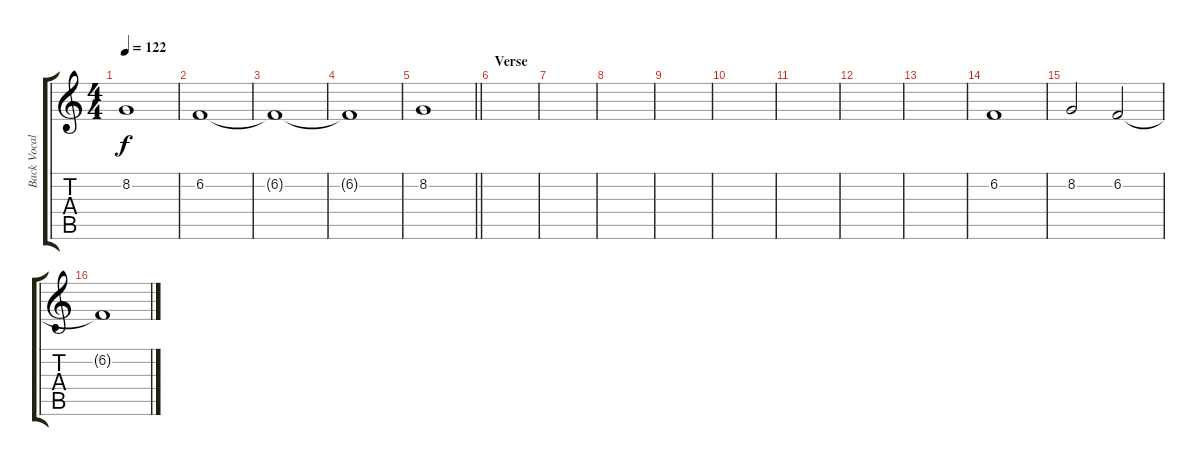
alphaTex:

\track ("Back Vocals" "Back Vocal") {instrument tenorsax}
\staff {score tabs}
\tuning (E4 B3 G3 D3 A2 E2) {hide}
\ts (4 4)
\tempo 122
\clef g2
\ks c
8.2.1{dy f} |
6.2.1 |
6.2{t}.1 |
6.2{t}.1 |
\barLineRight lightlight
8.2.1 |
\section ("" "Verse")
|
|
|
|
|
|
|
|
6.2.1 |
8.2.2 6.2.2 |
6.2{t}.1
